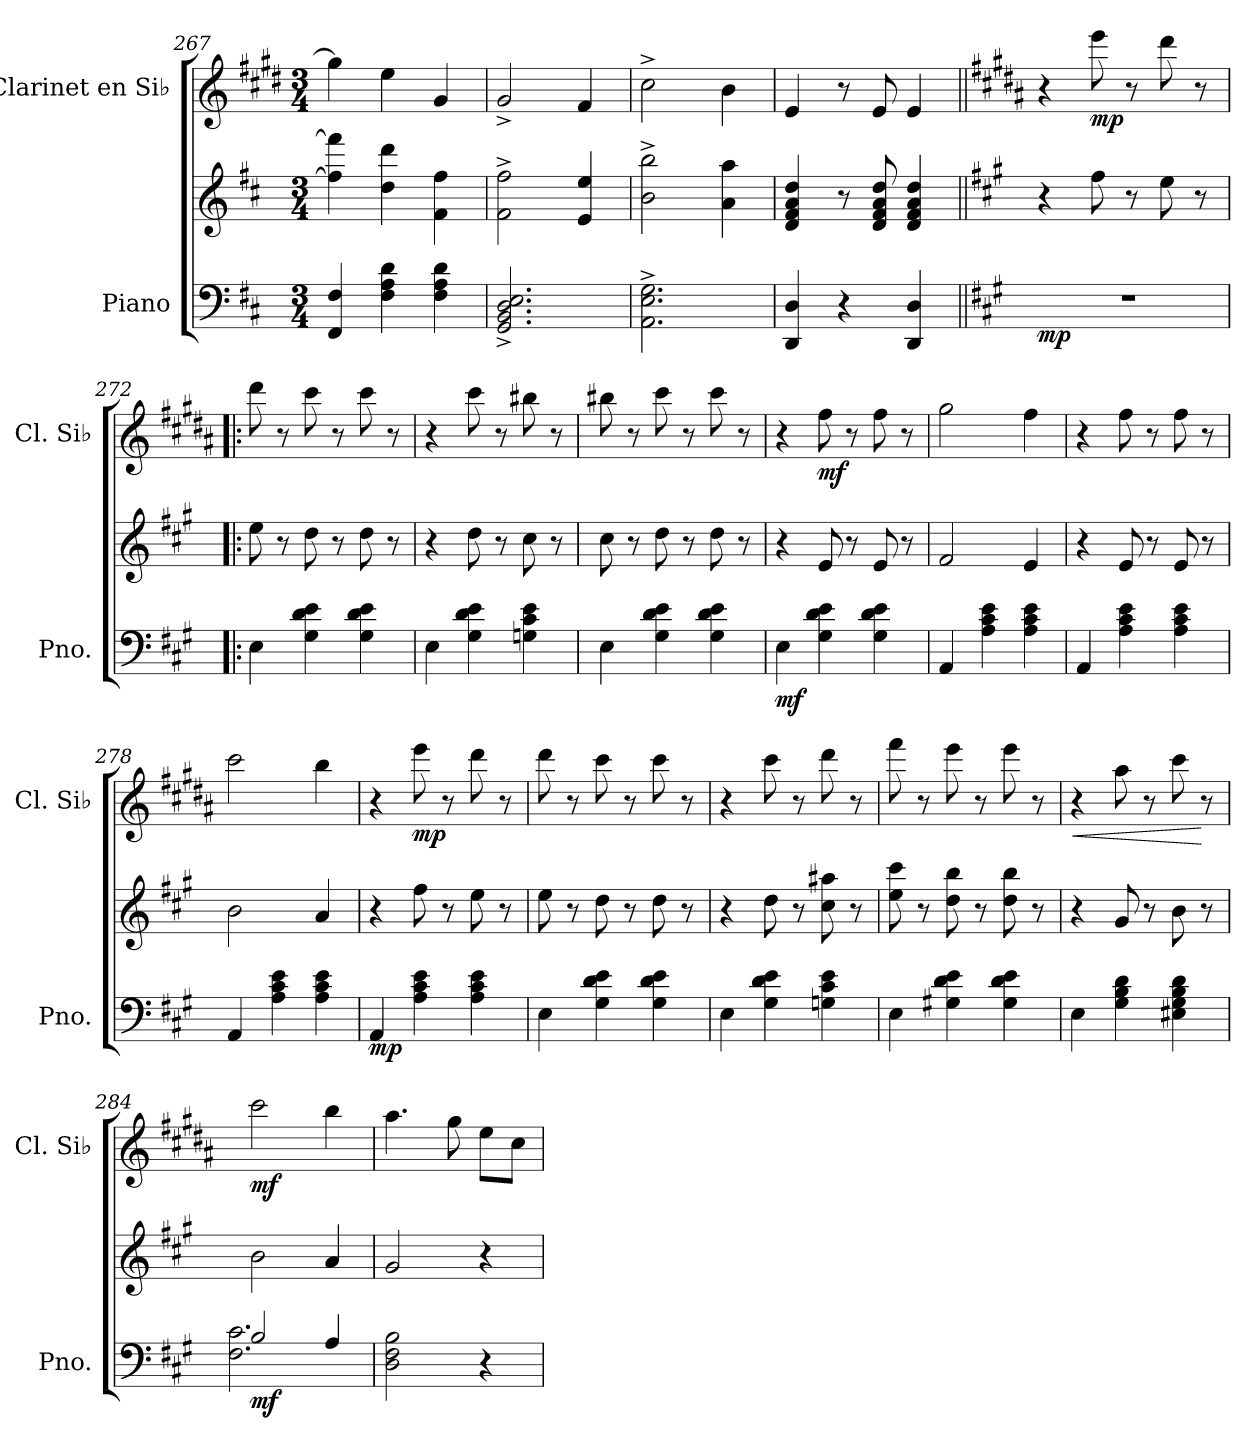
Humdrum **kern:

**kern	**kern	**dynam	**kern	**dynam
*part2	*part2	*part2	*part1	*part1
*staff3	*staff2	*staff2/3	*staff1	*staff1
*I"Piano	*	*	*I"Clarinet en Si♭	*
*I'Pno.	*	*	*I'Cl. Si♭	*
*clefF4	*clefG2	*	*clefG2	*
*	*	*	*ITrd1c2	*
*k[f#c#]	*k[f#c#]	*	*k[f#c#]	*
*M3/4	*M3/4	*	*M3/4	*
=267	=267	=267	=267	=267
4FF#/ 4F#/	4ff#\] 4fff#\]	.	4ff#\]	.
4F#\ 4A\ 4d\	4dd\ 4ddd\	.	4dd\	.
4F#\ 4A\ 4d\	4f#\ 4ff#\	.	4f#/	.
=268	=268	=268	=268	=268
2.GG/^ 2.BB/^ 2.D/^ 2.E/^	2f#\^ 2ff#\^	.	2f#^/	.
.	4e/ 4ee/	.	4e/	.
=269	=269	=269	=269	=269
2.AA\^ 2.E\^ 2.G\^	2b\^ 2bb\^	.	2b^\	.
.	4a\ 4aa\	.	4a\	.
=270	=270	=270	=270	=270
4DD/ 4D/	4d/ 4f#/ 4a/ 4dd/	.	4d/	.
4r	8r	.	8r	.
.	8d/ 8f#/ 8a/ 8dd/	.	8d/	.
4DD/ 4D/	4d/ 4f#/ 4a/ 4dd/	.	4d/	.
=271||	=271||	=271||	=271||	=271||
*k[f#c#g#]	*k[f#c#g#]	*	*k[f#c#g#]	*
!	!	!LO:DY:b=2	!	!
2.r	4r	mp	4r	.
!	!	!	!	!LO:DY:b
.	8ff#\	.	8ddd\	mp
.	8r	.	8r	.
.	8ee\	.	8ccc#\	.
.	8r	.	8r	.
=272!|:	=272!|:	=272!|:	=272!|:	=272!|:
4E\	8ee\	.	8ccc#\	.
.	8r	.	8r	.
4G#\ 4d\ 4e\	8dd\	.	8bb\	.
.	8r	.	8r	.
4G#\ 4d\ 4e\	8dd\	.	8bb\	.
.	8r	.	8r	.
=273	=273	=273	=273	=273
4E\	4r	.	4r	.
4G#\ 4d\ 4e\	8dd\	.	8bb\	.
.	8r	.	8r	.
4Gn\ 4c#\ 4e\	8cc#\	.	8aa#X\	.
.	8r	.	8r	.
!!LO:LB:g=z
=274	=274	=274	=274	=274
4E\	8cc#\	.	8aa#X\	.
.	8r	.	8r	.
4G#\ 4d\ 4e\	8dd\	.	8bb\	.
.	8r	.	8r	.
4G#\ 4d\ 4e\	8dd\	.	8bb\	.
.	8r	.	8r	.
=275	=275	=275	=275	=275
!	!	!LO:DY:b=2	!	!
4E\	4r	mf	4r	.
!	!	!	!	!LO:DY:b
4G#\ 4d\ 4e\	8e/	.	8ee\	mf
.	8r	.	8r	.
4G#\ 4d\ 4e\	8e/	.	8ee\	.
.	8r	.	8r	.
=276	=276	=276	=276	=276
4AA/	2f#/	.	2ff#\	.
4A\ 4c#\ 4e\	.	.	.	.
4A\ 4c#\ 4e\	4e/	.	4ee\	.
=277	=277	=277	=277	=277
4AA/	4r	.	4r	.
4A\ 4c#\ 4e\	8e/	.	8ee\	.
.	8r	.	8r	.
4A\ 4c#\ 4e\	8e/	.	8ee\	.
.	8r	.	8r	.
=278	=278	=278	=278	=278
4AA/	2b\	.	2bb\	.
4A\ 4c#\ 4e\	.	.	.	.
4A\ 4c#\ 4e\	4a/	.	4aa\	.
=279	=279	=279	=279	=279
!	!	!LO:DY:b=2	!	!
4AA/	4r	mp	4r	.
!	!	!	!	!LO:DY:b
4A\ 4c#\ 4e\	8ff#\	.	8ddd\	mp
.	8r	.	8r	.
4A\ 4c#\ 4e\	8ee\	.	8ccc#\	.
.	8r	.	8r	.
=280	=280	=280	=280	=280
4E\	8ee\	.	8ccc#\	.
.	8r	.	8r	.
4G#\ 4d\ 4e\	8dd\	.	8bb\	.
.	8r	.	8r	.
4G#\ 4d\ 4e\	8dd\	.	8bb\	.
.	8r	.	8r	.
!!LO:LB:g=z
=281	=281	=281	=281	=281
4E\	4r	.	4r	.
4G#\ 4d\ 4e\	8dd\	.	8bb\	.
.	8r	.	8r	.
4Gn\ 4c#\ 4e\	8cc#\ 8aa#X\	.	8ccc#\	.
.	8r	.	8r	.
=282	=282	=282	=282	=282
4E\	8ee\ 8ccc#\	.	8eee\	.
.	8r	.	8r	.
4G#X\ 4d\ 4e\	8dd\ 8bb\	.	8ddd\	.
.	8r	.	8r	.
4G#\ 4d\ 4e\	8dd\ 8bb\	.	8ddd\	.
.	8r	.	8r	.
=283	=283	=283	=283	=283
!	!	!	!	!LO:HP:b
4E\	4r	.	4r	<
4G#\ 4B\ 4d\	8g#/	.	8gg#\	.
.	8r	.	8r	.
4E#X\ 4G#\ 4B\ 4d\	8b\	.	8bb\	.
.	8r	.	8r	[
=284	=284	=284	=284	=284
*^	*	*	*	*
!	!	!	!LO:DY:b=2	!	!LO:DY:b
2B/	2.F#\ 2.c#\	2b\	mf	2bb\	mf
4A/	.	4a/	.	4aa\	.
*v	*v	*	*	*	*
=285	=285	=285	=285	=285
2D\ 2F#\ 2B\	2g#/	.	4.gg#\	.
.	.	.	8ff#\	.
4r	4r	.	8dd\L	.
.	.	.	8b\J	.
=	=	=	=	=
*-	*-	*-	*-	*-
